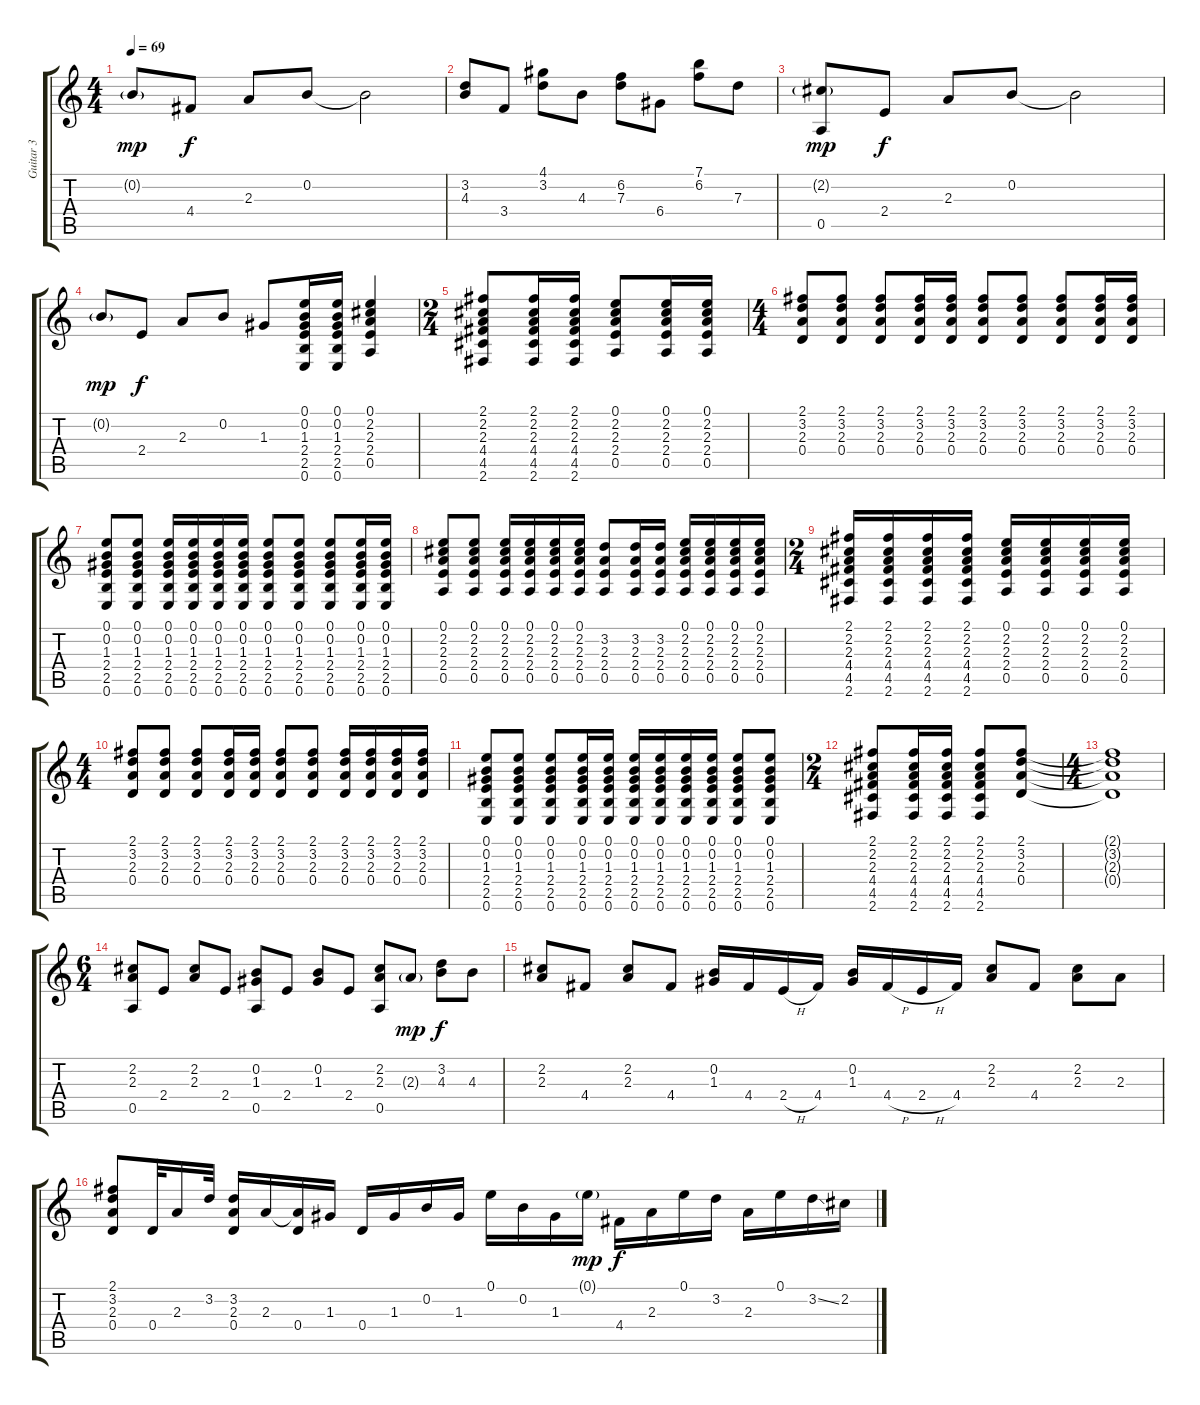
\track ("Guitar 3" "Guitar 3") {instrument acousticguitarsteel}
\staff {score tabs}
\tuning (E4 B3 G3 D3 A2 E2) {hide}
\ts (4 4)
\tempo 69
\clef g2
\ks c
0.2{g}.8{dy mp} 4.4.8{dy f} 2.3.8 0.2.8 0.2{t}.2 |
(3.2 4.3).8 3.4.8 (4.1 3.2).8 4.3.8 (6.2 7.3).8 6.4.8 (7.1 6.2).8 7.3.8 |
(2.2{g} 0.5).8{dy mp} 2.4.8{dy f} 2.3.8 0.2.8 0.2{t}.2 |
0.2{g}.8{dy mp} 2.4.8{dy f} 2.3.8 0.2.8 1.3.8 (0.1 0.2 1.3 2.4 2.5 0.6).16 (0.1 0.2 1.3 2.4 2.5 0.6).16 (0.1 2.2 2.3 2.4 0.5).4 |
\ts (2 4)
(2.1 2.2 2.3 4.4 4.5 2.6).8 (2.1 2.2 2.3 4.4 4.5 2.6).16 (2.1 2.2 2.3 4.4 4.5 2.6).16 (0.1 2.2 2.3 2.4 0.5).8 (0.1 2.2 2.3 2.4 0.5).16 (0.1 2.2 2.3 2.4 0.5).16 |
\ts (4 4)
(2.1 3.2 2.3 0.4).8 (2.1 3.2 2.3 0.4).8 (2.1 3.2 2.3 0.4).8 (2.1 3.2 2.3 0.4).16 (2.1 3.2 2.3 0.4).16 (2.1 3.2 2.3 0.4).8 (2.1 3.2 2.3 0.4).8 (2.1 3.2 2.3 0.4).8 (2.1 3.2 2.3 0.4).16 (2.1 3.2 2.3 0.4).16 |
(0.1 0.2 1.3 2.4 2.5 0.6).8 (0.1 0.2 1.3 2.4 2.5 0.6).8 (0.1 0.2 1.3 2.4 2.5 0.6).16 (0.1 0.2 1.3 2.4 2.5 0.6).16 (0.1 0.2 1.3 2.4 2.5 0.6).16 (0.1 0.2 1.3 2.4 2.5 0.6).16 (0.1 0.2 1.3 2.4 2.5 0.6).8 (0.1 0.2 1.3 2.4 2.5 0.6).8 (0.1 0.2 1.3 2.4 2.5 0.6).8 (0.1 0.2 1.3 2.4 2.5 0.6).16 (0.1 0.2 1.3 2.4 2.5 0.6).16 |
(0.1 2.2 2.3 2.4 0.5).8 (0.1 2.2 2.3 2.4 0.5).8 (0.1 2.2 2.3 2.4 0.5).16 (0.1 2.2 2.3 2.4 0.5).16 (0.1 2.2 2.3 2.4 0.5).16 (0.1 2.2 2.3 2.4 0.5).16 (3.2 2.3 2.4 0.5).8 (3.2 2.3 2.4 0.5).16 (3.2 2.3 2.4 0.5).16 (0.1 2.2 2.3 2.4 0.5).16 (0.1 2.2 2.3 2.4 0.5).16 (0.1 2.2 2.3 2.4 0.5).16 (0.1 2.2 2.3 2.4 0.5).16 |
\ts (2 4)
(2.1 2.2 2.3 4.4 4.5 2.6).16 (2.1 2.2 2.3 4.4 4.5 2.6).16 (2.1 2.2 2.3 4.4 4.5 2.6).16 (2.1 2.2 2.3 4.4 4.5 2.6).16 (0.1 2.2 2.3 2.4 0.5).16 (0.1 2.2 2.3 2.4 0.5).16 (0.1 2.2 2.3 2.4 0.5).16 (0.1 2.2 2.3 2.4 0.5).16 |
\ts (4 4)
(2.1 3.2 2.3 0.4).8 (2.1 3.2 2.3 0.4).8 (2.1 3.2 2.3 0.4).8 (2.1 3.2 2.3 0.4).16 (2.1 3.2 2.3 0.4).16 (2.1 3.2 2.3 0.4).8 (2.1 3.2 2.3 0.4).8 (2.1 3.2 2.3 0.4).16 (2.1 3.2 2.3 0.4).16 (2.1 3.2 2.3 0.4).16 (2.1 3.2 2.3 0.4).16 |
(0.1 0.2 1.3 2.4 2.5 0.6).8 (0.1 0.2 1.3 2.4 2.5 0.6).8 (0.1 0.2 1.3 2.4 2.5 0.6).8 (0.1 0.2 1.3 2.4 2.5 0.6).16 (0.1 0.2 1.3 2.4 2.5 0.6).16 (0.1 0.2 1.3 2.4 2.5 0.6).16 (0.1 0.2 1.3 2.4 2.5 0.6).16 (0.1 0.2 1.3 2.4 2.5 0.6).16 (0.1 0.2 1.3 2.4 2.5 0.6).16 (0.1 0.2 1.3 2.4 2.5 0.6).8 (0.1 0.2 1.3 2.4 2.5 0.6).8 |
\ts (2 4)
(2.1 2.2 2.3 4.4 4.5 2.6).8 (2.1 2.2 2.3 4.4 4.5 2.6).16 (2.1 2.2 2.3 4.4 4.5 2.6).16 (2.1 2.2 2.3 4.4 4.5 2.6).8 (2.1 3.2 2.3 0.4).8 |
\ts (4 4)
(2.1{t} 3.2{t} 2.3{t} 0.4{t}).1 |
\ts (6 4)
(2.2 2.3 0.5).8 2.4.8 (2.2 2.3).8 2.4.8 (0.2 1.3 0.5).8 2.4.8 (0.2 1.3).8 2.4.8 (2.2 2.3 0.5).8 2.3{g}.8{dy mp} (3.2 4.3).8{dy f} 4.3.8 |
(2.2 2.3).8 4.4.8 (2.2 2.3).8 4.4.8 (0.2 1.3).16 4.4.16 2.4{h}.16 4.4.16 (0.2 1.3).16 4.4{h}.16 2.4{h}.16 4.4.16 (2.2 2.3).8 4.4.8 (2.2 2.3).8 2.3.8 |
(2.1 3.2 2.3 0.4).8 0.4.32 2.3.16 3.2.32 (3.2 2.3 0.4).16 2.3.16 (2.3{t} 0.4).16 1.3.16 0.4.16 1.3.16 0.2.16 1.3.16 0.1.16 0.2.16 1.3.16 0.1{g}.16{dy mp} 4.4.16{dy f} 2.3.16 0.1.16 3.2.16 2.3.16 0.1.16 3.2{ss}.16 2.2.16
